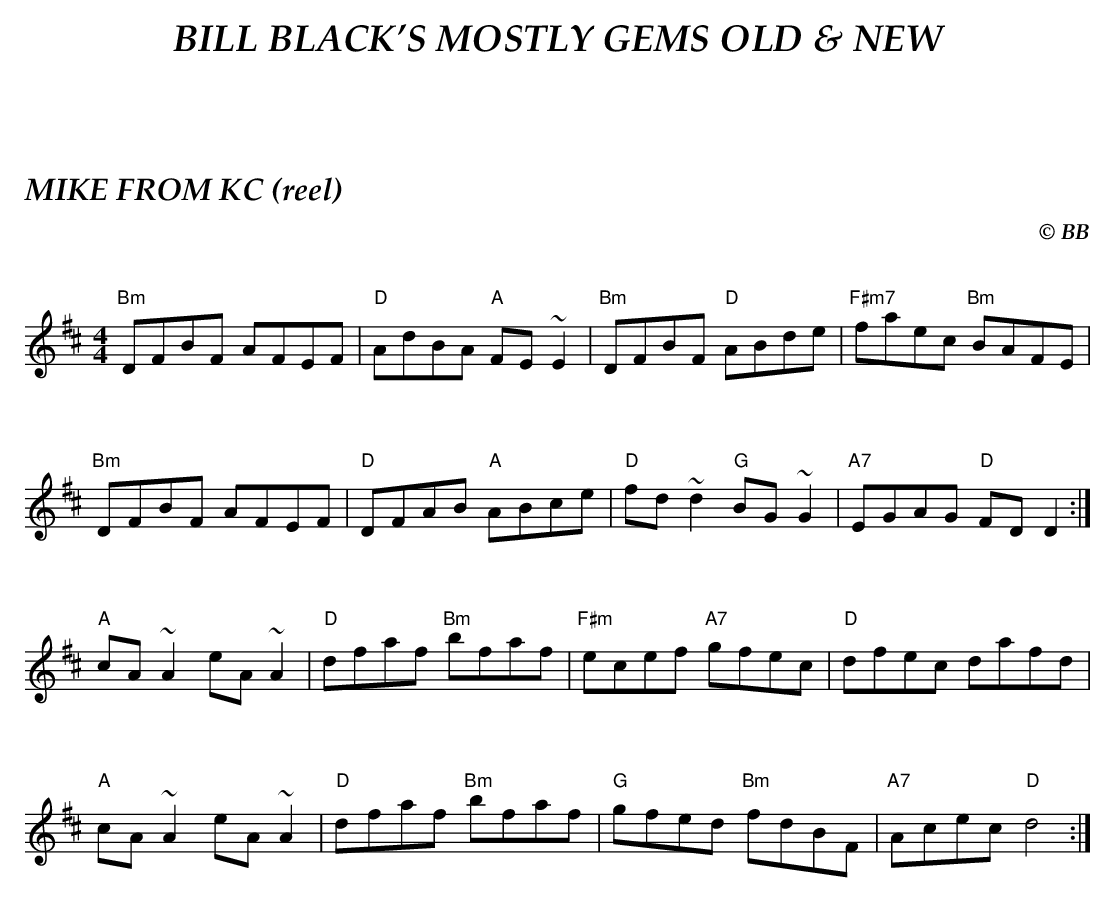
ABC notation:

X:1
T:MIKE FROM KC (reel)
C:© BB
M:4/4
Q:1/4=180
L:1/8
K:D
"Bm"DFBF AFEF|"D"AdBA "A"FE~E2|"Bm"DFBF "D"ABde|"F#m7"faec "Bm"BAFE|
"Bm"DFBF AFEF|"D"DFAB "A"ABce|"D"fd~d2 "G"BG~G2|"A7"EGAG "D"FD D2 :|
"A"cA~A2 eA~A2|"D"dfaf "Bm"bfaf|"F#m"ecef "A7"gfec|"D"dfec dafd|
"A"cA~A2 eA~A2|"D"dfaf "Bm"bfaf|"G"gfed "Bm"fdBF|"A7"Acec"D"d4 :|
